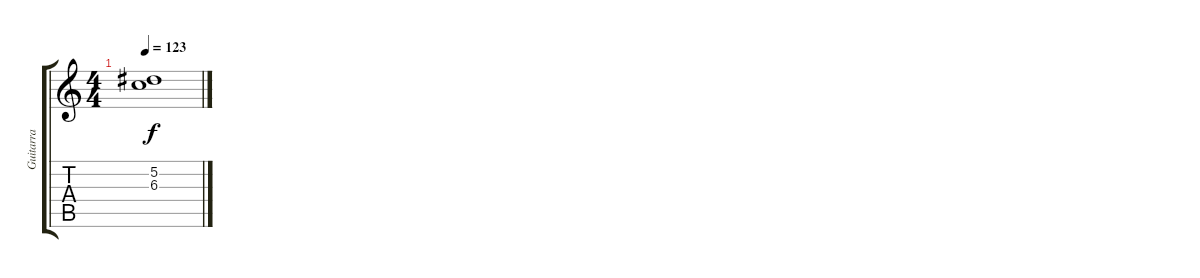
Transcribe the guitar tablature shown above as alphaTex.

\track ("Guitarra" "Guitarra") {instrument electricguitarjazz}
\staff {score tabs}
\tuning (Eb4 Bb3 Gb3 Db3 Ab2 Eb2) {hide}
\ts (4 4)
\tempo 123
\clef g2
\ks c
(5.2 6.3).1{dy f}
